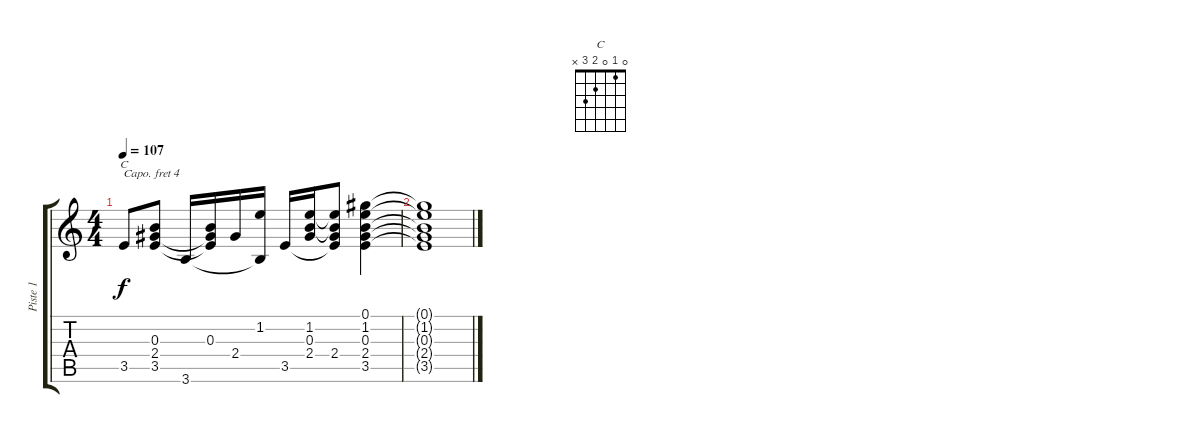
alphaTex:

\track ("Piste 1" "Piste 1") {instrument acousticguitarsteel}
\staff {score tabs}
\capo 4
\tuning (E4 B3 G3 D3 A2 E2) {hide}
\chord ("C" 0 1 0 2 3 x)
\ts (4 4)
\tempo 107
\clef g2
\ks c
3.5.8{ch "C" dy f} (0.3 2.4 3.5).8 3.6.16 (0.3 2.4{t} 3.5{t}).16 2.4.16 (1.2 3.6{t}).16 3.5.16 (1.2 0.3 2.4).16 (1.2{t} 0.3{t} 2.4 3.5{t}).8 (0.1 1.2 0.3 2.4 3.5).4 |
(0.1{t} 1.2{t} 0.3{t} 2.4{t} 3.5{t}).1
